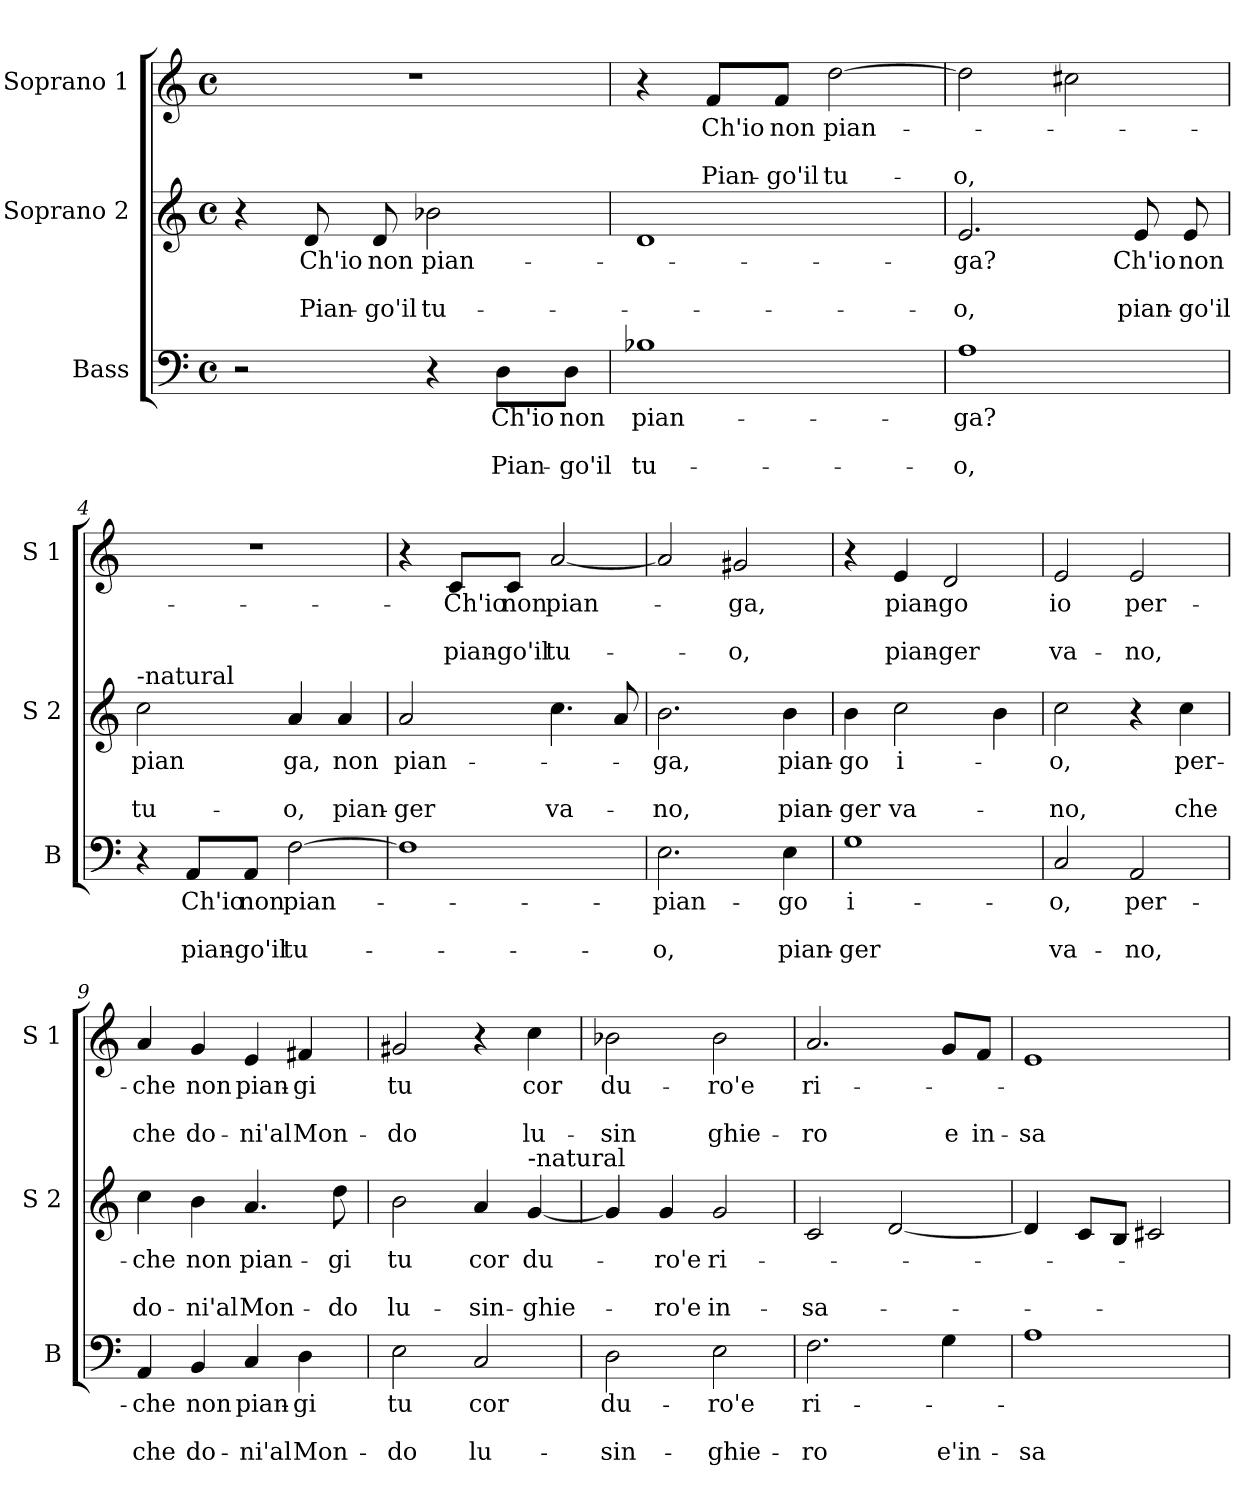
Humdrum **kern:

**kern	**text	**text	**text	**kern	**text	**text	**text	**kern	**text	**text	**text
*part3	*part3	*part3	*part3	*part2	*part2	*part2	*part2	*part1	*part1	*part1	*part1
*staff3	*staff3	*staff3	*staff3	*staff2	*staff2	*staff2	*staff2	*staff1	*staff1	*staff1	*staff1
*I"Bass	*	*	*	*I"Soprano 2	*	*	*	*I"Soprano 1	*	*	*
*I'B	*	*	*	*I'S 2	*	*	*	*I'S 1	*	*	*
*clefF4	*	*	*	*clefG2	*	*	*	*clefG2	*	*	*
*k[]	*	*	*	*k[]	*	*	*	*k[]	*	*	*
*C:	*	*	*	*C:	*	*	*	*C:	*	*	*
*M4/4	*	*	*	*M4/4	*	*	*	*M4/4	*	*	*
*met(c)	*	*	*	*met(c)	*	*	*	*met(c)	*	*	*
=1	=1	=1	=1	=1	=1	=1	=1	=1	=1	=1	=1
2r	.	.	.	4r	.	.	.	1r	.	.	.
!	!	!	!	!	!LO:LY:b	!	!LO:LY:b	!	!	!	!
.	.	.	.	8d/	Ch'io	.	Pian-	.	.	.	.
!	!	!	!	!	!LO:LY:b	!	!LO:LY:b	!	!	!	!
.	.	.	.	8d/	non	.	-go'il	.	.	.	.
!	!	!	!	!	!LO:LY:b	!	!LO:LY:b	!	!	!	!
4r	.	.	.	2b-X\	pian-	.	tu-	.	.	.	.
!	!LO:LY:b	!	!LO:LY:b	!	!	!	!	!	!	!	!
8D\L	Ch'io	.	Pian-	.	.	.	.	.	.	.	.
!	!LO:LY:b	!	!LO:LY:b	!	!	!	!	!	!	!	!
8D\J	non	.	-go'il	.	.	.	.	.	.	.	.
=2	=2	=2	=2	=2	=2	=2	=2	=2	=2	=2	=2
!	!LO:LY:b	!	!LO:LY:b	!	!	!	!	!	!	!	!
1B-X	pian-	.	tu-	1d	.	.	.	4r	.	.	.
!	!	!	!	!	!	!	!	!	!LO:LY:b	!	!LO:LY:b
.	.	.	.	.	.	.	.	8f/L	Ch'io	.	Pian-
!	!	!	!	!	!	!	!	!	!LO:LY:b	!	!LO:LY:b
.	.	.	.	.	.	.	.	8f/J	non	.	-go'il
!	!	!	!	!	!	!	!	!	!LO:LY:b	!	!LO:LY:b
.	.	.	.	.	.	.	.	[2dd\	pian-	.	tu-
=3	=3	=3	=3	=3	=3	=3	=3	=3	=3	=3	=3
!	!LO:LY:b	!	!LO:LY:b	!	!LO:LY:b	!	!LO:LY:b	!	!	!	!LO:LY:b
1A	-ga?	.	-o,	2.e/	-ga?	.	-o,	2dd\]	.	.	-o,
.	.	.	.	.	.	.	.	2cc#X\	.	.	.
!	!	!	!	!	!LO:LY:b	!	!LO:LY:b	!	!	!	!
.	.	.	.	8e/	Ch'io	.	pian-	.	.	.	.
!	!	!	!	!	!LO:LY:b	!	!LO:LY:b	!	!	!	!
.	.	.	.	8e/	non	.	-go'il	.	.	.	.
=4	=4	=4	=4	=4	=4	=4	=4	=4	=4	=4	=4
!	!	!	!	!LO:TX:a:t=-natural	!	!	!	!	!	!	!
!	!	!	!	!	!LO:LY:b	!	!LO:LY:b	!	!	!	!
4r	.	.	.	2cc\	pian	.	tu-	1r	.	.	.
!	!LO:LY:b	!	!LO:LY:b	!	!	!	!	!	!	!	!
8AA/L	Ch'io	.	pian-	.	.	.	.	.	.	.	.
!	!LO:LY:b	!	!LO:LY:b	!	!	!	!	!	!	!	!
8AA/J	non	.	-go'il	.	.	.	.	.	.	.	.
!	!LO:LY:b	!	!LO:LY:b	!	!LO:LY:b	!	!LO:LY:b	!	!	!	!
[2F\	pian-	.	tu-	4a/	ga,	.	-o,	.	.	.	.
!	!	!	!	!	!LO:LY:b	!	!LO:LY:b	!	!	!	!
.	.	.	.	4a/	non	.	pian-	.	.	.	.
=5	=5	=5	=5	=5	=5	=5	=5	=5	=5	=5	=5
!	!	!	!	!	!LO:LY:b	!	!LO:LY:b	!	!	!	!
1F]	.	.	.	2a/	pian-	.	-ger	4r	.	.	.
!	!	!	!	!	!	!	!	!	!LO:LY:b	!	!LO:LY:b
.	.	.	.	.	.	.	.	8c/L	Ch'io	.	pian-
!	!	!	!	!	!	!	!	!	!LO:LY:b	!	!LO:LY:b
.	.	.	.	.	.	.	.	8c/J	non	.	-go'il
!	!	!	!	!	!	!	!LO:LY:b	!	!LO:LY:b	!	!LO:LY:b
.	.	.	.	4.cc\	.	.	va-	[2a/	pian-	.	tu-
.	.	.	.	8a/	.	.	.	.	.	.	.
!!LO:LB:g=z
=6	=6	=6	=6	=6	=6	=6	=6	=6	=6	=6	=6
!	!LO:LY:b	!	!LO:LY:b	!	!LO:LY:b	!	!LO:LY:b	!	!	!	!
2.E\	-pian-	.	-o,	2.b\	-ga,	.	-no,	2a/]	.	.	.
!	!	!	!	!	!	!	!	!	!LO:LY:b	!	!LO:LY:b
.	.	.	.	.	.	.	.	2g#X/	-ga,	.	-o,
!	!LO:LY:b	!	!LO:LY:b	!	!LO:LY:b	!	!LO:LY:b	!	!	!	!
4E\	-go	.	pian-	4b\	pian-	.	pian-	.	.	.	.
=7	=7	=7	=7	=7	=7	=7	=7	=7	=7	=7	=7
!	!LO:LY:b	!	!LO:LY:b	!	!LO:LY:b	!	!LO:LY:b	!	!	!	!
1G	i-	.	-ger	4b\	-go	.	-ger	4r	.	.	.
!	!	!	!	!	!LO:LY:b	!	!LO:LY:b	!	!LO:LY:b	!	!LO:LY:b
.	.	.	.	2cc\	i-	.	va-	4e/	pian-	.	pian-
!	!	!	!	!	!	!	!	!	!LO:LY:b	!	!LO:LY:b
.	.	.	.	.	.	.	.	2d/	-go	.	-ger
.	.	.	.	4b\	.	.	.	.	.	.	.
=8	=8	=8	=8	=8	=8	=8	=8	=8	=8	=8	=8
!	!LO:LY:b	!	!LO:LY:b	!	!LO:LY:b	!	!LO:LY:b	!	!LO:LY:b	!	!LO:LY:b
2C/	-o,	.	va-	2cc\	-o,	.	-no,	2e/	io	.	va-
!	!LO:LY:b	!	!LO:LY:b	!	!	!	!	!	!LO:LY:b	!	!LO:LY:b
2AA/	per-	.	-no,	4r	.	.	.	2e/	per-	.	-no,
!	!	!	!	!	!LO:LY:b	!	!LO:LY:b	!	!	!	!
.	.	.	.	4cc\	per-	.	che	.	.	.	.
=9	=9	=9	=9	=9	=9	=9	=9	=9	=9	=9	=9
!	!LO:LY:b	!	!LO:LY:b	!	!LO:LY:b	!	!LO:LY:b	!	!LO:LY:b	!	!LO:LY:b
4AA/	-che	.	che	4cc\	-che	.	do-	4a/	-che	.	che
!	!LO:LY:b	!	!LO:LY:b	!	!LO:LY:b	!	!LO:LY:b	!	!LO:LY:b	!	!LO:LY:b
4BB/	non	.	do-	4b\	non	.	-ni'al	4g/	non	.	do-
!	!LO:LY:b	!	!LO:LY:b	!	!LO:LY:b	!	!LO:LY:b	!	!LO:LY:b	!	!LO:LY:b
4C/	pian-	.	-ni'al	4.a/	pian-	.	Mon-	4e/	pian-	.	-ni'al
!	!LO:LY:b	!	!LO:LY:b	!	!	!	!	!	!LO:LY:b	!	!LO:LY:b
4D\	-gi	.	Mon-	.	.	.	.	4f#X/	-gi	.	Mon-
!	!	!	!	!	!LO:LY:b	!	!LO:LY:b	!	!	!	!
.	.	.	.	8dd\	-gi	.	-do	.	.	.	.
=10	=10	=10	=10	=10	=10	=10	=10	=10	=10	=10	=10
!	!LO:LY:b	!	!LO:LY:b	!	!LO:LY:b	!	!LO:LY:b	!	!LO:LY:b	!	!LO:LY:b
2E\	tu	.	-do	2b\	tu	.	lu-	2g#X/	tu	.	-do
!	!LO:LY:b	!	!LO:LY:b	!	!LO:LY:b	!	!LO:LY:b	!	!	!	!
2C/	cor	.	lu-	4a/	cor	.	-sin-	4r	.	.	.
!	!	!	!	!LO:TX:a:t=-natural	!	!	!	!	!	!	!
!	!	!	!	!	!LO:LY:b	!	!LO:LY:b	!	!LO:LY:b	!	!LO:LY:b
.	.	.	.	[4g/	du-	.	-ghie-	4cc\	cor	.	lu-
!!LO:PB:g=z
=11	=11	=11	=11	=11	=11	=11	=11	=11	=11	=11	=11
!	!LO:LY:b	!	!LO:LY:b	!	!	!	!	!	!LO:LY:b	!	!LO:LY:b
2D\	du-	.	-sin-	4g/]	.	.	.	2b-X\	du-	.	-sin
!	!	!	!	!	!LO:LY:b	!	!LO:LY:b	!	!	!	!
.	.	.	.	4g/	-ro'e	.	-ro'e	.	.	.	.
!	!LO:LY:b	!	!LO:LY:b	!	!LO:LY:b	!	!LO:LY:b	!	!LO:LY:b	!	!LO:LY:b
2E\	-ro'e	.	-ghie-	2g/	ri-	.	in-	2b-\	-ro'e	.	ghie-
=12	=12	=12	=12	=12	=12	=12	=12	=12	=12	=12	=12
!	!LO:LY:b	!	!LO:LY:b	!	!	!	!LO:LY:b	!	!LO:LY:b	!	!LO:LY:b
2.F\	ri-	.	-ro	2c/	.	.	-sa-	2.a/	ri-	.	-ro
.	.	.	.	[2d/	.	.	.	.	.	.	.
!	!	!	!LO:LY:b	!	!	!	!	!	!	!	!LO:LY:b
4G\	.	.	e'in-	.	.	.	.	8g/L	.	.	e
!	!	!	!	!	!	!	!	!	!	!	!LO:LY:b
.	.	.	.	.	.	.	.	8f/J	.	.	in-
=13	=13	=13	=13	=13	=13	=13	=13	=13	=13	=13	=13
!	!	!	!LO:LY:b	!	!	!	!	!	!	!	!LO:LY:b
1A	.	.	-sa-	4d/]	.	.	.	1e	.	.	-sa-
.	.	.	.	8c/L	.	.	.	.	.	.	.
.	.	.	.	8B/J	.	.	.	.	.	.	.
.	.	.	.	2c#X/	.	.	.	.	.	.	.
=	=	=	=	=	=	=	=	=	=	=	=
*-	*-	*-	*-	*-	*-	*-	*-	*-	*-	*-	*-
